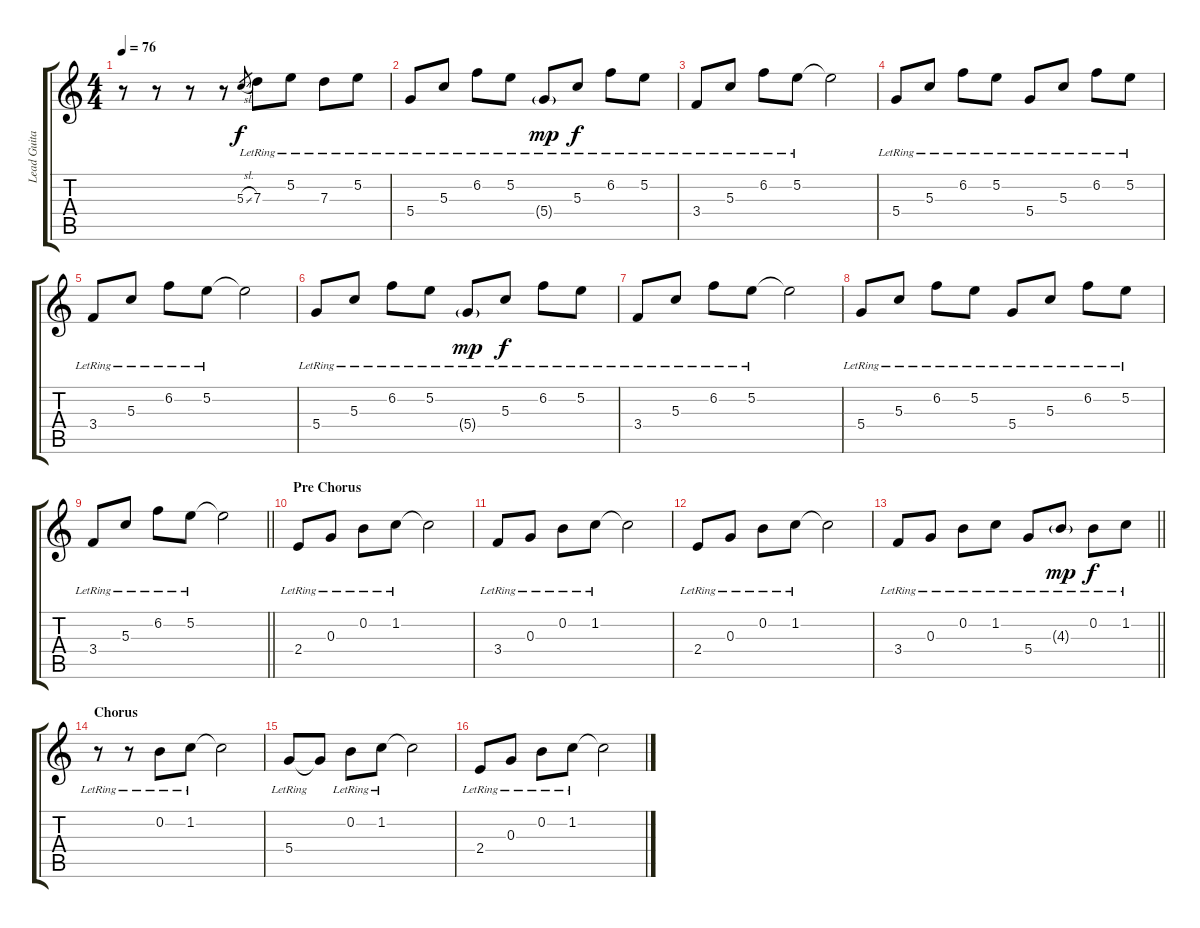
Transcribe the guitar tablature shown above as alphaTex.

\track ("Lead Guitar" "Lead Guita") {instrument electricguitarjazz}
\staff {score tabs}
\tuning (E4 B3 G3 D3 A2 E2) {hide}
\ts (4 4)
\tempo 76
\clef g2
\ks c
r.8{dy f} r.8 r.8 r.8 5.3{sl}.8{gr} 7.3{lr}.8 5.2{lr}.8 7.3{lr}.8 5.2{lr}.8 |
5.4{lr}.8 5.3{lr}.8 6.2{lr}.8 5.2{lr}.8 5.4{g lr}.8{dy mp} 5.3{lr}.8{dy f} 6.2{lr}.8 5.2{lr}.8 |
3.4{lr}.8 5.3{lr}.8 6.2{lr}.8 5.2{lr}.8 5.2{t}.2 |
5.4{lr}.8 5.3{lr}.8 6.2{lr}.8 5.2{lr}.8 5.4{lr}.8 5.3{lr}.8 6.2{lr}.8 5.2{lr}.8 |
3.4{lr}.8 5.3{lr}.8 6.2{lr}.8 5.2{lr}.8 5.2{t}.2 |
5.4{lr}.8 5.3{lr}.8 6.2{lr}.8 5.2{lr}.8 5.4{g lr}.8{dy mp} 5.3{lr}.8{dy f} 6.2{lr}.8 5.2{lr}.8 |
3.4{lr}.8 5.3{lr}.8 6.2{lr}.8 5.2{lr}.8 5.2{t}.2 |
5.4{lr}.8 5.3{lr}.8 6.2{lr}.8 5.2{lr}.8 5.4{lr}.8 5.3{lr}.8 6.2{lr}.8 5.2{lr}.8 |
\barLineRight lightlight
3.4{lr}.8 5.3{lr}.8 6.2{lr}.8 5.2{lr}.8 5.2{t}.2 |
\section ("" "Pre Chorus")
2.4{lr}.8 0.3{lr}.8 0.2{lr}.8 1.2{lr}.8 1.2{t}.2 |
3.4{lr}.8 0.3{lr}.8 0.2{lr}.8 1.2{lr}.8 1.2{t}.2 |
2.4{lr}.8 0.3{lr}.8 0.2{lr}.8 1.2{lr}.8 1.2{t}.2 |
\barLineRight lightlight
3.4{lr}.8 0.3{lr}.8 0.2{lr}.8 1.2{lr}.8 5.4{lr}.8 4.3{g lr}.8{dy mp} 0.2{lr}.8{dy f} 1.2{lr}.8 |
\section ("" "Chorus")
r.8 r.8 0.2{lr}.8 1.2{lr}.8 1.2{t}.2 |
5.4{lr}.8 5.4{t}.8 0.2{lr}.8 1.2{lr}.8 1.2{t}.2 |
2.4{lr}.8 0.3{lr}.8 0.2{lr}.8 1.2{lr}.8 1.2{t}.2
